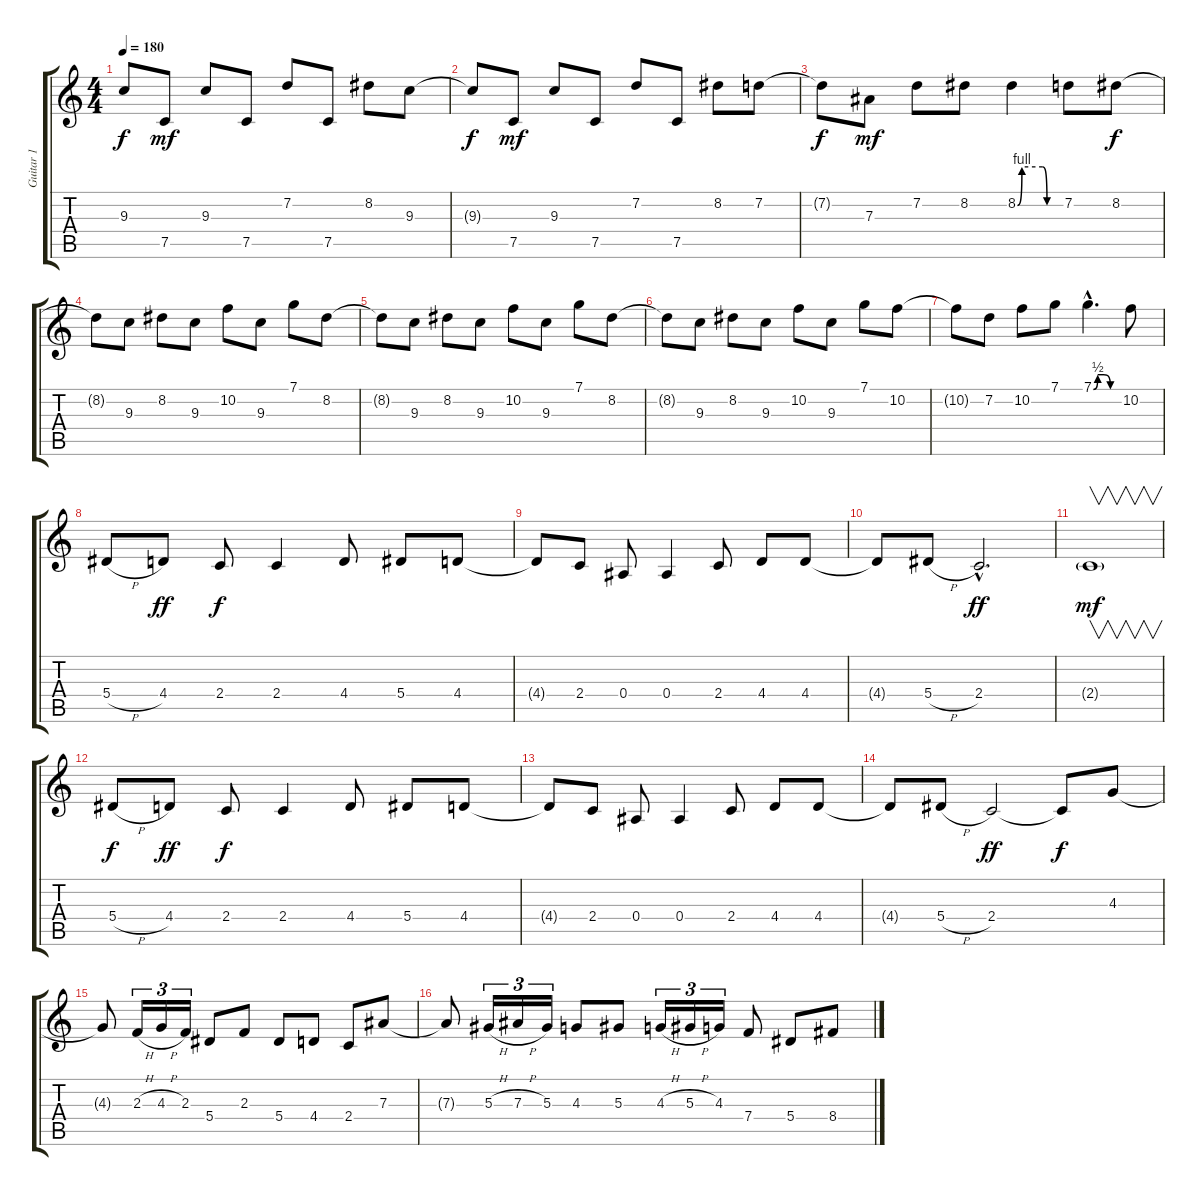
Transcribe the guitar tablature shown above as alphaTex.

\track ("Guitar 1" "Guitar 1") {instrument distortionguitar}
\staff {score tabs}
\tuning (C4 G3 Eb3 Bb2 F2 C2) {hide}
\ts (4 4)
\tempo 180
\clef g2
\ks c
9.3{t}.8{dy f} 7.5.8{dy mf} 9.3.8 7.5.8 7.2.8 7.5.8 8.2.8 9.3.8 |
9.3{t}.8{dy f} 7.5.8{dy mf} 9.3.8 7.5.8 7.2.8 7.5.8 8.2.8 7.2.8 |
7.2{t}.8{dy f} 7.3.8{dy mf} 7.2.8 8.2.8 8.2{be (custom 0 0 6 4 35 4 41 0 60 0)}.4 7.2.8 8.2.8{dy f} |
8.2{t}.8 9.3.8 8.2.8 9.3.8 10.2.8 9.3.8 7.1.8 8.2.8 |
8.2{t}.8 9.3.8 8.2.8 9.3.8 10.2.8 9.3.8 7.1.8 8.2.8 |
8.2{t}.8 9.3.8 8.2.8 9.3.8 10.2.8 9.3.8 7.1.8 10.2.8 |
10.2{t}.8 7.2.8 10.2.8 7.1.8 7.1{be (custom 0 0 10 2 25 2 40 0 60 0) hac}.4{d} 10.2.8 |
5.4{h}.8 4.4.8{dy ff} 2.4.8{dy f} 2.4.4 4.4.8 5.4.8 4.4.8 |
4.4{t}.8 2.4.8 0.4.8 0.4.4 2.4.8 4.4.8 4.4.8 |
4.4{t}.8 5.4{h}.8 2.4{hac}.2{d dy ff} |
2.4{g}.1{v dy mf} |
5.4{h}.8{dy f} 4.4.8{dy ff} 2.4.8{dy f} 2.4.4 4.4.8 5.4.8 4.4.8 |
4.4{t}.8 2.4.8 0.4.8 0.4.4 2.4.8 4.4.8 4.4.8 |
4.4{t}.8 5.4{h}.8 2.4.2{dy ff} 2.4{t}.8{dy f} 4.3.8 |
4.3{t}.8 2.3{h}.16{tu (3 2)} 4.3{h}.16{tu (3 2)} 2.3.16{tu (3 2)} 5.4.8 2.3.8 5.4.8 4.4.8 2.4.8 7.3.8 |
7.3{t}.8 5.3{h}.16{tu (3 2)} 7.3{h}.16{tu (3 2)} 5.3.16{tu (3 2)} 4.3.8 5.3.8 4.3{h}.16{tu (3 2)} 5.3{h}.16{tu (3 2)} 4.3.16{tu (3 2)} 7.4.8 5.4.8 8.4.8
